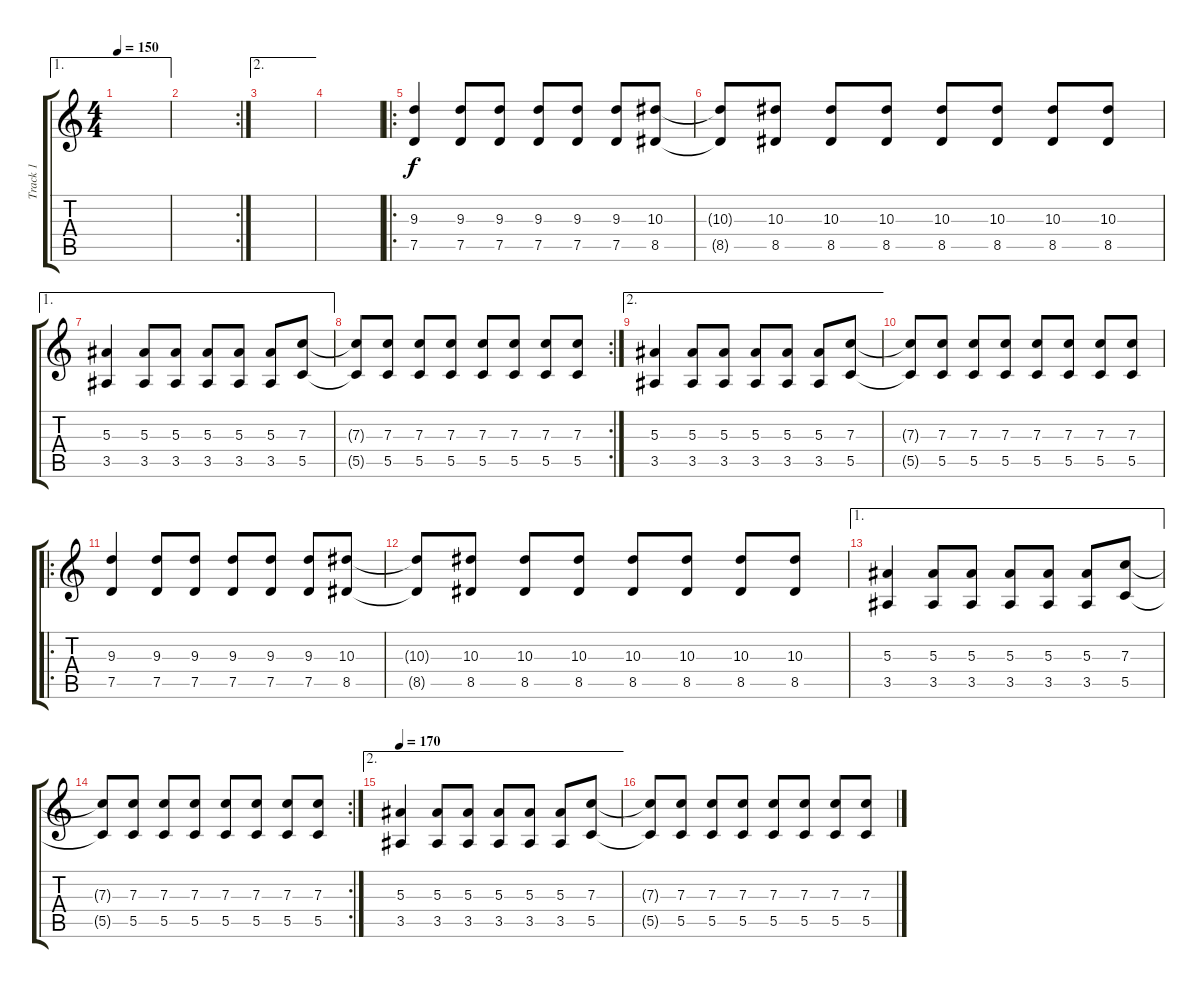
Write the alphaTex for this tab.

\track ("Track 1" "Track 1") {instrument overdrivenguitar}
\staff {score tabs}
\tuning (D4 A3 F3 C3 G2 C2) {hide}
\ae 1
\ts (4 4)
\tempo 150
\clef g2
\ks c
|
\rc 2
|
\ae 2
|
|
\ro
(9.3 7.5).4 (9.3 7.5).8 (9.3 7.5).8 (9.3 7.5).8 (9.3 7.5).8 (9.3 7.5).8 (10.3 8.5).8 |
(10.3{t} 8.5{t}).8 (10.3 8.5).8 (10.3 8.5).8 (10.3 8.5).8 (10.3 8.5).8 (10.3 8.5).8 (10.3 8.5).8 (10.3 8.5).8 |
\ae 1
(5.3 3.5).4 (5.3 3.5).8 (5.3 3.5).8 (5.3 3.5).8 (5.3 3.5).8 (5.3 3.5).8 (7.3 5.5).8 |
\rc 2
(7.3{t} 5.5{t}).8 (7.3 5.5).8 (7.3 5.5).8 (7.3 5.5).8 (7.3 5.5).8 (7.3 5.5).8 (7.3 5.5).8 (7.3 5.5).8 |
\ae 2
(5.3 3.5).4 (5.3 3.5).8 (5.3 3.5).8 (5.3 3.5).8 (5.3 3.5).8 (5.3 3.5).8 (7.3 5.5).8 |
(7.3{t} 5.5{t}).8 (7.3 5.5).8 (7.3 5.5).8 (7.3 5.5).8 (7.3 5.5).8 (7.3 5.5).8 (7.3 5.5).8 (7.3 5.5).8 |
\ro
(9.3 7.5).4 (9.3 7.5).8 (9.3 7.5).8 (9.3 7.5).8 (9.3 7.5).8 (9.3 7.5).8 (10.3 8.5).8 |
(10.3{t} 8.5{t}).8 (10.3 8.5).8 (10.3 8.5).8 (10.3 8.5).8 (10.3 8.5).8 (10.3 8.5).8 (10.3 8.5).8 (10.3 8.5).8 |
\ae 1
(5.3 3.5).4 (5.3 3.5).8 (5.3 3.5).8 (5.3 3.5).8 (5.3 3.5).8 (5.3 3.5).8 (7.3 5.5).8 |
\rc 2
(7.3{t} 5.5{t}).8 (7.3 5.5).8 (7.3 5.5).8 (7.3 5.5).8 (7.3 5.5).8 (7.3 5.5).8 (7.3 5.5).8 (7.3 5.5).8 |
\ae 2
\tempo 170
(5.3 3.5).4 (5.3 3.5).8 (5.3 3.5).8 (5.3 3.5).8 (5.3 3.5).8 (5.3 3.5).8 (7.3 5.5).8 |
(7.3{t} 5.5{t}).8 (7.3 5.5).8 (7.3 5.5).8 (7.3 5.5).8 (7.3 5.5).8 (7.3 5.5).8 (7.3 5.5).8 (7.3 5.5).8
